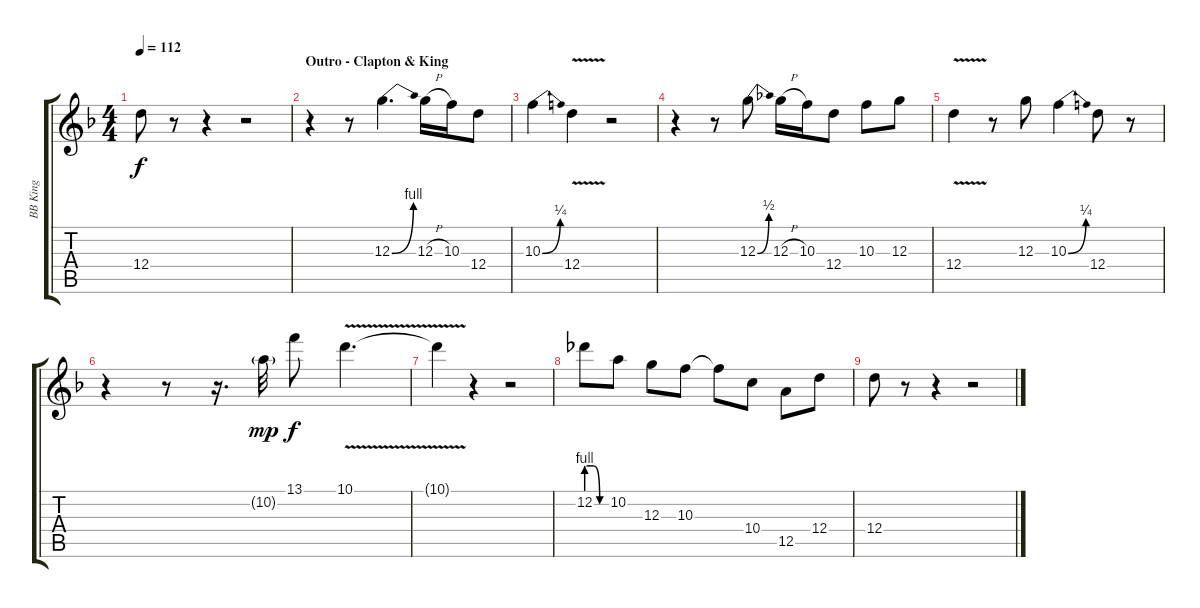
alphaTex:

\track ("BB King" "BB King") {instrument overdrivenguitar}
\staff {score tabs}
\tuning (E4 B3 G3 D3 A2 E2) {hide}
\ts (4 4)
\tempo 112
\clef g2
\ks f
12.4.8{dy f} r.8 r.4 r.2 |
\section ("" "Outro - Clapton & King")
r.4 r.8 12.3{be (bend 0 0 60 4)}.4{d} 12.3{h}.16 10.3.16 12.4.8 |
10.3{be (bend 0 0 60 1)}.4 12.4{v}.4 r.2 |
r.4 r.8 12.3{be (bend 0 0 60 2)}.8 12.3{h}.16 10.3.16 12.4.8 10.3.8 12.3.8 |
12.4{v}.4 r.8 12.3.8 10.3{be (bend 0 0 60 1)}.4 12.4.8 r.8 |
r.4 r.8 r.16{d} 10.2{g}.32{dy mp} 13.1.8{dy f} 10.1{v}.4{d} |
10.1{t}.4 r.4 r.2 |
12.2{be (custom 0 4 20 4 40 0 60 0)}.8 10.2.8 12.3.8 10.3.8 10.3{t}.8 10.4.8 12.5.8 12.4.8 |
12.4.8 r.8 r.4 r.2
